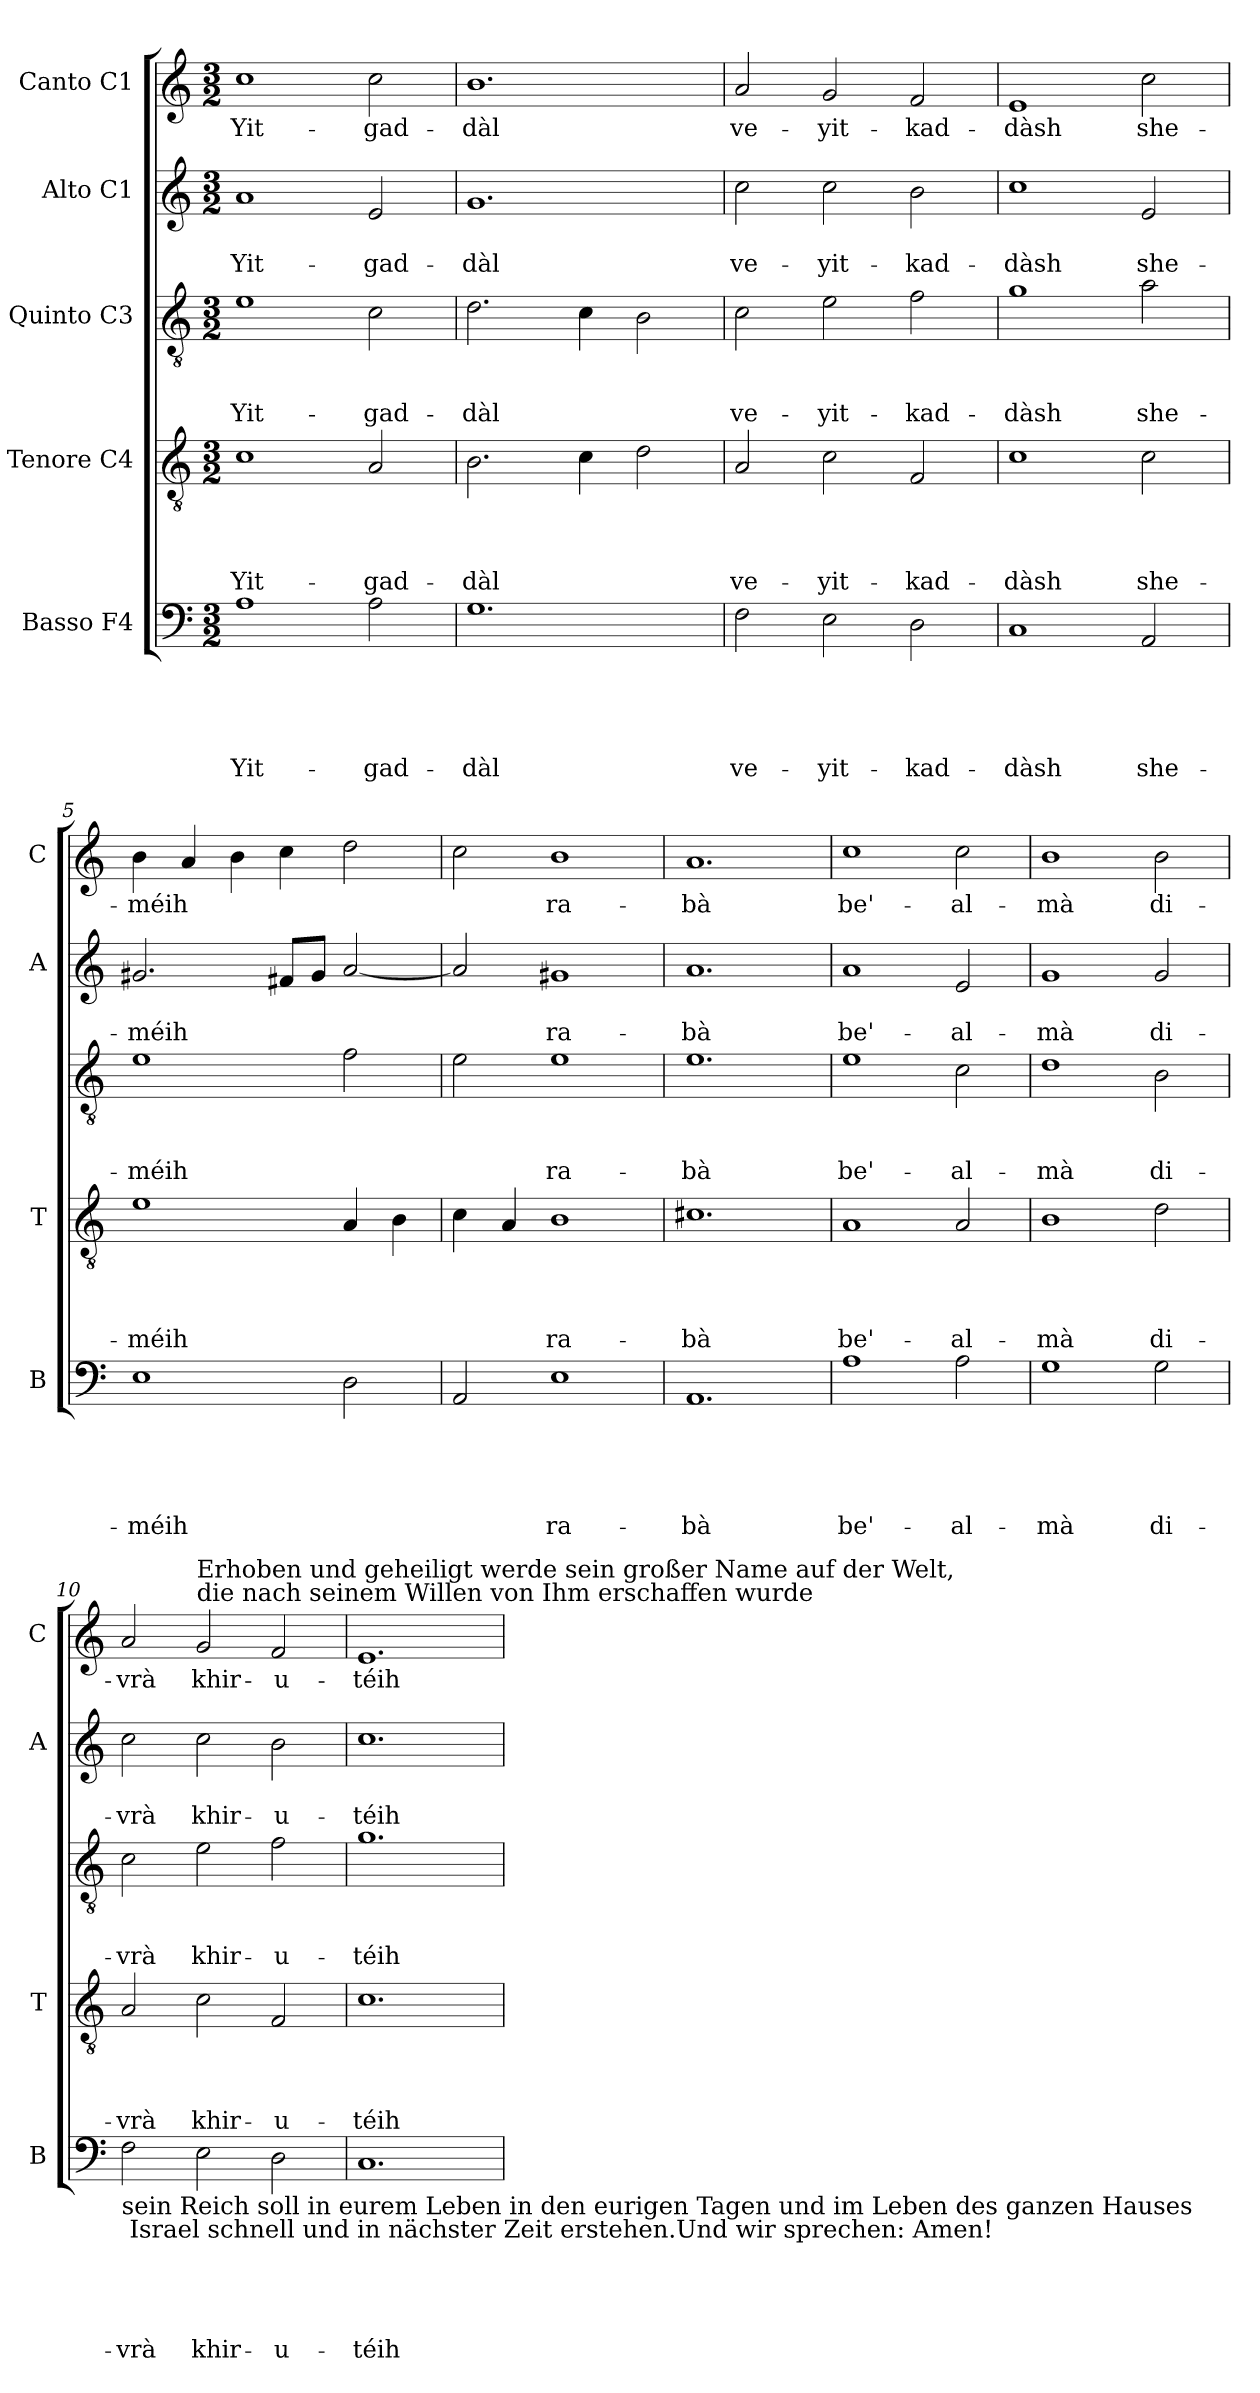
**kern	**text	**text	**text	**text	**text	**kern	**text	**text	**text	**text	**kern	**text	**text	**text	**kern	**text	**text	**kern	**text
*part5	*part5	*part5	*part5	*part5	*part5	*part4	*part4	*part4	*part4	*part4	*part3	*part3	*part3	*part3	*part2	*part2	*part2	*part1	*part1
*staff5	*staff5	*staff5	*staff5	*staff5	*staff5	*staff4	*staff4	*staff4	*staff4	*staff4	*staff3	*staff3	*staff3	*staff3	*staff2	*staff2	*staff2	*staff1	*staff1
*I"Basso F4	*	*	*	*	*	*I"Tenore C4	*	*	*	*	*I"Quinto C3	*	*	*	*I"Alto C1	*	*	*I"Canto C1	*
*I'B	*	*	*	*	*	*I'T	*	*	*	*	*	*	*	*	*I'A	*	*	*I'C	*
*clefF4	*	*	*	*	*	*clefGv2	*	*	*	*	*clefGv2	*	*	*	*clefG2	*	*	*clefG2	*
*k[]	*	*	*	*	*	*k[]	*	*	*	*	*k[]	*	*	*	*k[]	*	*	*k[]	*
*C:	*	*	*	*	*	*C:	*	*	*	*	*C:	*	*	*	*C:	*	*	*C:	*
*M3/2	*	*	*	*	*	*M3/2	*	*	*	*	*M3/2	*	*	*	*M3/2	*	*	*M3/2	*
=1	=1	=1	=1	=1	=1	=1	=1	=1	=1	=1	=1	=1	=1	=1	=1	=1	=1	=1	=1
!	!	!	!	!	!LO:LY:b	!	!	!	!	!LO:LY:b	!	!	!	!LO:LY:b	!	!	!LO:LY:b	!	!LO:LY:b
1A	.	.	.	.	Yit-	1c	.	.	.	Yit-	1e	.	.	Yit-	1a	.	Yit-	1cc	Yit-
!	!	!	!	!	!LO:LY:b	!	!	!	!	!LO:LY:b	!	!	!	!LO:LY:b	!	!	!LO:LY:b	!	!LO:LY:b
2A\	.	.	.	.	-gad-	2A/	.	.	.	-gad-	2c\	.	.	-gad-	2e/	.	-gad-	2cc\	-gad-
=2	=2	=2	=2	=2	=2	=2	=2	=2	=2	=2	=2	=2	=2	=2	=2	=2	=2	=2	=2
!	!	!	!	!	!LO:LY:b	!	!	!	!	!LO:LY:b	!	!	!	!LO:LY:b	!	!	!LO:LY:b	!	!LO:LY:b
1.G	.	.	.	.	-dàl	2.B\	.	.	.	-dàl	2.d\	.	.	-dàl	1.g	.	-dàl	1.b	-dàl
.	.	.	.	.	.	4c\	.	.	.	.	4c\	.	.	.	.	.	.	.	.
.	.	.	.	.	.	2d\	.	.	.	.	2B\	.	.	.	.	.	.	.	.
=3	=3	=3	=3	=3	=3	=3	=3	=3	=3	=3	=3	=3	=3	=3	=3	=3	=3	=3	=3
!	!	!	!	!	!LO:LY:b	!	!	!	!	!LO:LY:b	!	!	!	!LO:LY:b	!	!	!LO:LY:b	!	!LO:LY:b
2F\	.	.	.	.	ve-	2A/	.	.	.	ve-	2c\	.	.	ve-	2cc\	.	ve-	2a/	ve-
!	!	!	!	!	!LO:LY:b	!	!	!	!	!LO:LY:b	!	!	!	!LO:LY:b	!	!	!LO:LY:b	!	!LO:LY:b
2E\	.	.	.	.	-yit-	2c\	.	.	.	-yit-	2e\	.	.	-yit-	2cc\	.	-yit-	2g/	-yit-
!	!	!	!	!	!LO:LY:b	!	!	!	!	!LO:LY:b	!	!	!	!LO:LY:b	!	!	!LO:LY:b	!	!LO:LY:b
2D\	.	.	.	.	-kad-	2F/	.	.	.	-kad-	2f\	.	.	-kad-	2b\	.	-kad-	2f/	-kad-
=4	=4	=4	=4	=4	=4	=4	=4	=4	=4	=4	=4	=4	=4	=4	=4	=4	=4	=4	=4
!	!	!	!	!	!LO:LY:b	!	!	!	!	!LO:LY:b	!	!	!	!LO:LY:b	!	!	!LO:LY:b	!	!LO:LY:b
1C	.	.	.	.	-dàsh	1c	.	.	.	-dàsh	1g	.	.	-dàsh	1cc	.	-dàsh	1e	-dàsh
!	!	!	!	!	!LO:LY:b	!	!	!	!	!LO:LY:b	!	!	!	!LO:LY:b	!	!	!LO:LY:b	!	!LO:LY:b
2AA/	.	.	.	.	she-	2c\	.	.	.	she-	2a\	.	.	she-	2e/	.	she-	2cc\	she-
=5	=5	=5	=5	=5	=5	=5	=5	=5	=5	=5	=5	=5	=5	=5	=5	=5	=5	=5	=5
!	!	!	!	!	!LO:LY:b	!	!	!	!	!LO:LY:b	!	!	!	!LO:LY:b	!	!	!LO:LY:b	!	!LO:LY:b
1E	.	.	.	.	-méih	1e	.	.	.	-méih	1e	.	.	-méih	2.g#X/	.	-méih	4b\	-méih
.	.	.	.	.	.	.	.	.	.	.	.	.	.	.	.	.	.	4a/	.
.	.	.	.	.	.	.	.	.	.	.	.	.	.	.	.	.	.	4b\	.
.	.	.	.	.	.	.	.	.	.	.	.	.	.	.	8f#X/L	.	.	4cc\	.
.	.	.	.	.	.	.	.	.	.	.	.	.	.	.	8g#/J	.	.	.	.
2D\	.	.	.	.	.	4A/	.	.	.	.	2f\	.	.	.	[2a/	.	.	2dd\	.
.	.	.	.	.	.	4B\	.	.	.	.	.	.	.	.	.	.	.	.	.
=6	=6	=6	=6	=6	=6	=6	=6	=6	=6	=6	=6	=6	=6	=6	=6	=6	=6	=6	=6
2AA/	.	.	.	.	.	4c\	.	.	.	.	2e\	.	.	.	2a/]	.	.	2cc\	.
.	.	.	.	.	.	4A/	.	.	.	.	.	.	.	.	.	.	.	.	.
!	!	!	!	!	!LO:LY:b	!	!	!	!	!LO:LY:b	!	!	!	!LO:LY:b	!	!	!LO:LY:b	!	!LO:LY:b
1E	.	.	.	.	ra-	1B	.	.	.	ra-	1e	.	.	ra-	1g#X	.	ra-	1b	ra-
=7	=7	=7	=7	=7	=7	=7	=7	=7	=7	=7	=7	=7	=7	=7	=7	=7	=7	=7	=7
!	!	!	!	!	!LO:LY:b	!	!	!	!	!LO:LY:b	!	!	!	!LO:LY:b	!	!	!LO:LY:b	!	!LO:LY:b
1.AA	.	.	.	.	-bà	1.c#X	.	.	.	-bà	1.e	.	.	-bà	1.a	.	-bà	1.a	-bà
=8	=8	=8	=8	=8	=8	=8	=8	=8	=8	=8	=8	=8	=8	=8	=8	=8	=8	=8	=8
!	!	!	!	!	!LO:LY:b	!	!	!	!	!LO:LY:b	!	!	!	!LO:LY:b	!	!	!LO:LY:b	!	!LO:LY:b
1A	.	.	.	.	be'-	1A	.	.	.	be'-	1e	.	.	be'-	1a	.	be'-	1cc	be'-
!	!	!	!	!	!LO:LY:b	!	!	!	!	!LO:LY:b	!	!	!	!LO:LY:b	!	!	!LO:LY:b	!	!LO:LY:b
2A\	.	.	.	.	-al-	2A/	.	.	.	-al-	2c\	.	.	-al-	2e/	.	-al-	2cc\	-al-
!!LO:LB:g=z
=9	=9	=9	=9	=9	=9	=9	=9	=9	=9	=9	=9	=9	=9	=9	=9	=9	=9	=9	=9
!	!	!	!	!	!LO:LY:b	!	!	!	!	!LO:LY:b	!	!	!	!LO:LY:b	!	!	!LO:LY:b	!	!LO:LY:b
1G	.	.	.	.	-mà	1B	.	.	.	-mà	1d	.	.	-mà	1g	.	-mà	1b	-mà
!	!	!	!	!	!LO:LY:b	!	!	!	!	!LO:LY:b	!	!	!	!LO:LY:b	!	!	!LO:LY:b	!	!LO:LY:b
2G\	.	.	.	.	di-	2d\	.	.	.	di-	2B\	.	.	di-	2g/	.	di-	2b\	di-
=10	=10	=10	=10	=10	=10	=10	=10	=10	=10	=10	=10	=10	=10	=10	=10	=10	=10	=10	=10
!LO:TX:b:t=sein Reich soll in eurem Leben in den eurigen Tagen und im Leben des ganzen Hauses\n Israel schnell und in nächster Zeit erstehen.Und wir sprechen&colon; Amen!	!	!	!	!	!	!	!	!	!	!	!	!	!	!	!	!	!	!	!
!	!	!	!	!	!LO:LY:b	!	!	!	!	!LO:LY:b	!	!	!	!LO:LY:b	!	!	!LO:LY:b	!	!LO:LY:b
2F\	.	.	.	.	-vrà	2A/	.	.	.	-vrà	2c\	.	.	-vrà	2cc\	.	-vrà	2a/	-vrà
!	!	!	!	!	!	!	!	!	!	!	!	!	!	!	!	!	!	!LO:TX:a:t=Erhoben und geheiligt werde sein großer Name auf der Welt, \ndie nach seinem Willen von Ihm erschaffen wurde	!
!	!	!	!	!	!LO:LY:b	!	!	!	!	!LO:LY:b	!	!	!	!LO:LY:b	!	!	!LO:LY:b	!	!LO:LY:b
2E\	.	.	.	.	khir-	2c\	.	.	.	khir-	2e\	.	.	khir-	2cc\	.	khir-	2g/	khir-
!	!	!	!	!	!LO:LY:b	!	!	!	!	!LO:LY:b	!	!	!	!LO:LY:b	!	!	!LO:LY:b	!	!LO:LY:b
2D\	.	.	.	.	-u-	2F/	.	.	.	-u-	2f\	.	.	-u-	2b\	.	-u-	2f/	-u-
=11	=11	=11	=11	=11	=11	=11	=11	=11	=11	=11	=11	=11	=11	=11	=11	=11	=11	=11	=11
!	!	!	!	!	!LO:LY:b	!	!	!	!	!LO:LY:b	!	!	!	!LO:LY:b	!	!	!LO:LY:b	!	!LO:LY:b
1.C	.	.	.	.	-téih	1.c	.	.	.	-téih	1.g	.	.	-téih	1.cc	.	-téih	1.e	-téih
=	=	=	=	=	=	=	=	=	=	=	=	=	=	=	=	=	=	=	=
*-	*-	*-	*-	*-	*-	*-	*-	*-	*-	*-	*-	*-	*-	*-	*-	*-	*-	*-	*-
